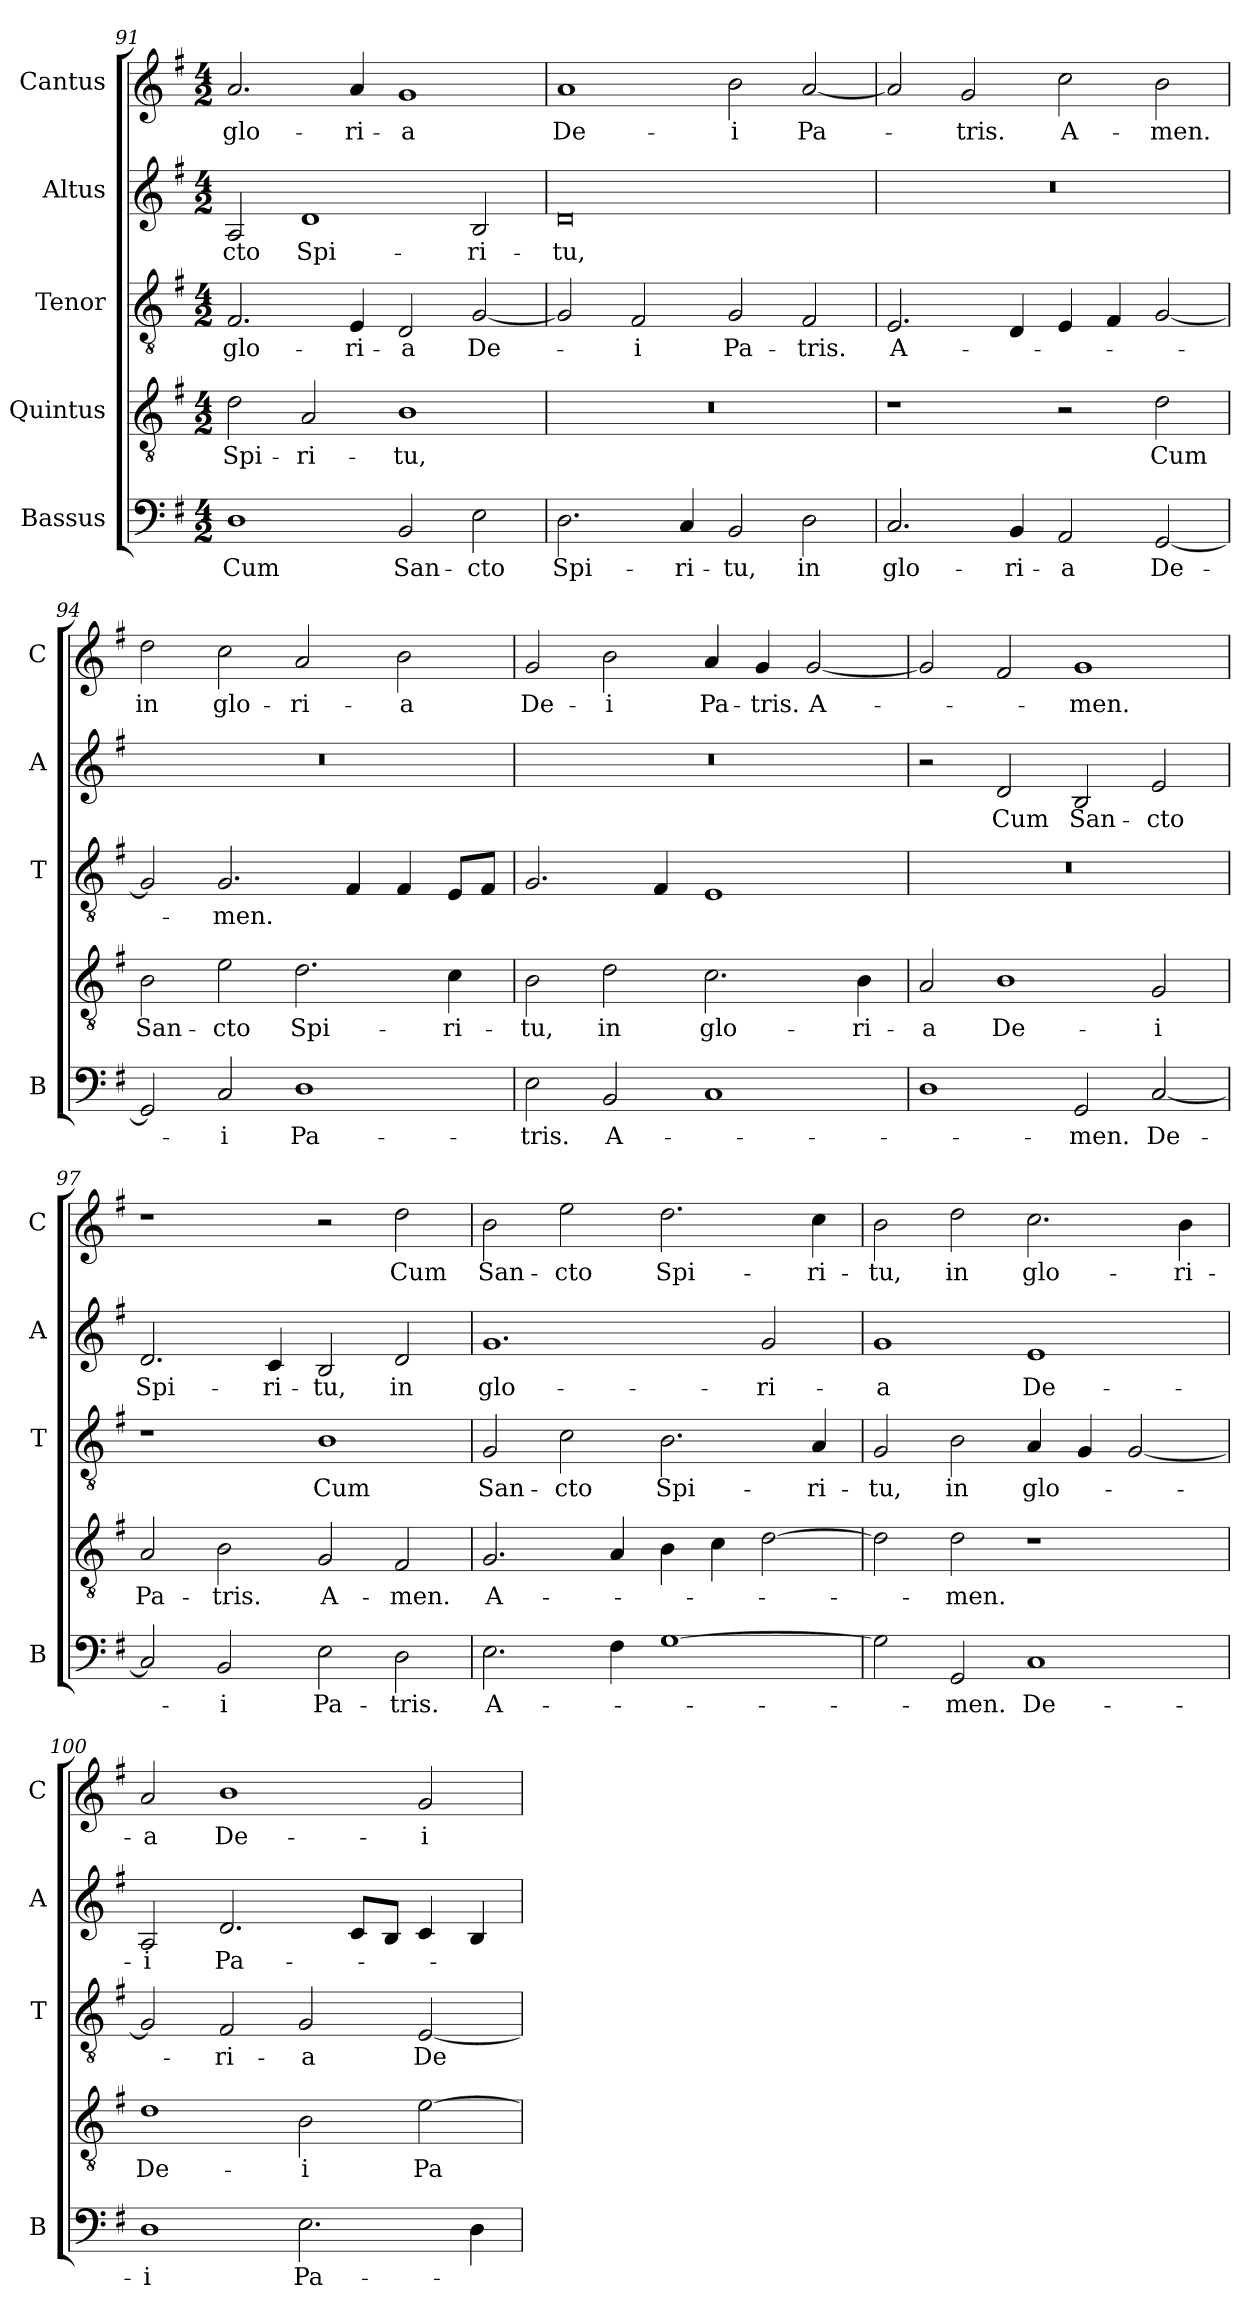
**kern	**text	**kern	**text	**kern	**text	**kern	**text	**kern	**text
*part5	*part5	*part4	*part4	*part3	*part3	*part2	*part2	*part1	*part1
*staff5	*staff5	*staff4	*staff4	*staff3	*staff3	*staff2	*staff2	*staff1	*staff1
*I"Bassus	*	*I"Quintus	*	*I"Tenor	*	*I"Altus	*	*I"Cantus	*
*I'B	*	*	*	*I'T	*	*I'A	*	*I'C	*
*clefF4	*	*clefGv2	*	*clefGv2	*	*clefG2	*	*clefG2	*
*k[f#]	*	*k[f#]	*	*k[f#]	*	*k[f#]	*	*k[f#]	*
*G:	*	*G:	*	*G:	*	*G:	*	*G:	*
*M4/2	*	*M4/2	*	*M4/2	*	*M4/2	*	*M4/2	*
=91	=91	=91	=91	=91	=91	=91	=91	=91	=91
!	!LO:LY:b	!	!LO:LY:b	!	!LO:LY:b	!	!LO:LY:b	!	!LO:LY:b
1D	Cum	2d\	Spi-	2.F#/	glo-	2A/	-cto	2.a/	glo-
!	!	!	!LO:LY:b	!	!	!	!LO:LY:b	!	!
.	.	2A/	-ri-	.	.	1d	Spi-	.	.
!	!	!	!	!	!LO:LY:b	!	!	!	!LO:LY:b
.	.	.	.	4E/	-ri-	.	.	4a/	-ri-
!	!LO:LY:b	!	!LO:LY:b	!	!LO:LY:b	!	!	!	!LO:LY:b
2BB/	San-	1B	-tu,	2D/	-a	.	.	1g	-a
!	!LO:LY:b	!	!	!	!LO:LY:b	!	!LO:LY:b	!	!
2E\	-cto	.	.	[2G/	De-	2B/	-ri-	.	.
!!LO:PB:g=z
=92	=92	=92	=92	=92	=92	=92	=92	=92	=92
!	!LO:LY:b	!	!	!	!	!	!LO:LY:b	!	!LO:LY:b
2.D\	Spi-	0r	.	2G/]	.	0d	-tu,	1a	De-
!	!	!	!	!	!LO:LY:b	!	!	!	!
.	.	.	.	2F#/	-i	.	.	.	.
!	!LO:LY:b	!	!	!	!	!	!	!	!
4C/	-ri-	.	.	.	.	.	.	.	.
!	!LO:LY:b	!	!	!	!LO:LY:b	!	!	!	!LO:LY:b
2BB/	-tu,	.	.	2G/	Pa-	.	.	2b\	-i
!	!LO:LY:b	!	!	!	!LO:LY:b	!	!	!	!LO:LY:b
2D\	in	.	.	2F#/	-tris.	.	.	[2a/	Pa-
=93	=93	=93	=93	=93	=93	=93	=93	=93	=93
!	!LO:LY:b	!	!	!	!LO:LY:b	!	!	!	!
2.C/	glo-	1r	.	2.E/	A-	0r	.	2a/]	.
!	!	!	!	!	!	!	!	!	!LO:LY:b
.	.	.	.	.	.	.	.	2g/	-tris.
!	!LO:LY:b	!	!	!	!	!	!	!	!
4BB/	-ri-	.	.	4D/	.	.	.	.	.
!	!LO:LY:b	!	!	!	!	!	!	!	!LO:LY:b
2AA/	-a	2r	.	4E/	.	.	.	2cc\	A-
.	.	.	.	4F#/	.	.	.	.	.
!	!LO:LY:b	!	!LO:LY:b	!	!	!	!	!	!LO:LY:b
[2GG/	De-	2d\	Cum	[2G/	.	.	.	2b\	-men.
=94	=94	=94	=94	=94	=94	=94	=94	=94	=94
!	!	!	!LO:LY:b	!	!	!	!	!	!LO:LY:b
2GG/]	.	2B\	San-	2G/]	.	0r	.	2dd\	in
!	!LO:LY:b	!	!LO:LY:b	!	!LO:LY:b	!	!	!	!LO:LY:b
2C/	-i	2e\	-cto	2.G/	-men.	.	.	2cc\	glo-
!	!LO:LY:b	!	!LO:LY:b	!	!	!	!	!	!LO:LY:b
1D	Pa-	2.d\	Spi-	.	.	.	.	2a/	-ri-
.	.	.	.	4F#/	.	.	.	.	.
!	!	!	!	!	!	!	!	!	!LO:LY:b
.	.	.	.	4F#/	.	.	.	2b\	-a
!	!	!	!LO:LY:b	!	!	!	!	!	!
.	.	4c\	-ri-	8E/L	.	.	.	.	.
.	.	.	.	8F#/J	.	.	.	.	.
=95	=95	=95	=95	=95	=95	=95	=95	=95	=95
!	!LO:LY:b	!	!LO:LY:b	!	!	!	!	!	!LO:LY:b
2E\	-tris.	2B\	-tu,	2.G/	.	0r	.	2g/	De-
!	!LO:LY:b	!	!LO:LY:b	!	!	!	!	!	!LO:LY:b
2BB/	A-	2d\	in	.	.	.	.	2b\	-i
.	.	.	.	4F#/	.	.	.	.	.
!	!	!	!LO:LY:b	!	!	!	!	!	!LO:LY:b
1C	.	2.c\	glo-	1E	.	.	.	4a/	Pa-
!	!	!	!	!	!	!	!	!	!LO:LY:b
.	.	.	.	.	.	.	.	4g/	-tris.
!	!	!	!	!	!	!	!	!	!LO:LY:b
.	.	.	.	.	.	.	.	[2g/	A-
!	!	!	!LO:LY:b	!	!	!	!	!	!
.	.	4B\	-ri-	.	.	.	.	.	.
!!LO:LB:g=z
=96	=96	=96	=96	=96	=96	=96	=96	=96	=96
!	!	!	!LO:LY:b	!	!	!	!	!	!
1D	.	2A/	-a	0r	.	2r	.	2g/]	.
!	!	!	!LO:LY:b	!	!	!	!LO:LY:b	!	!
.	.	1B	De-	.	.	2d/	Cum	2f#/	.
!	!LO:LY:b	!	!	!	!	!	!LO:LY:b	!	!LO:LY:b
2GG/	-men.	.	.	.	.	2B/	San-	1g	-men.
!	!LO:LY:b	!	!LO:LY:b	!	!	!	!LO:LY:b	!	!
[2C/	De-	2G/	-i	.	.	2e/	-cto	.	.
=97	=97	=97	=97	=97	=97	=97	=97	=97	=97
!	!	!	!LO:LY:b	!	!	!	!LO:LY:b	!	!
2C/]	.	2A/	Pa-	1r	.	2.d/	Spi-	1r	.
!	!LO:LY:b	!	!LO:LY:b	!	!	!	!	!	!
2BB/	-i	2B\	-tris.	.	.	.	.	.	.
!	!	!	!	!	!	!	!LO:LY:b	!	!
.	.	.	.	.	.	4c/	-ri-	.	.
!	!LO:LY:b	!	!LO:LY:b	!	!LO:LY:b	!	!LO:LY:b	!	!
2E\	Pa-	2G/	A-	1B	Cum	2B/	-tu,	2r	.
!	!LO:LY:b	!	!LO:LY:b	!	!	!	!LO:LY:b	!	!LO:LY:b
2D\	-tris.	2F#/	-men.	.	.	2d/	in	2dd\	Cum
=98	=98	=98	=98	=98	=98	=98	=98	=98	=98
!	!LO:LY:b	!	!LO:LY:b	!	!LO:LY:b	!	!LO:LY:b	!	!LO:LY:b
2.E\	A-	2.G/	A-	2G/	San-	1.g	glo-	2b\	San-
!	!	!	!	!	!LO:LY:b	!	!	!	!LO:LY:b
.	.	.	.	2c\	-cto	.	.	2ee\	-cto
4F#\	.	4A/	.	.	.	.	.	.	.
!	!	!	!	!	!LO:LY:b	!	!	!	!LO:LY:b
[1G	.	4B\	.	2.B\	Spi-	.	.	2.dd\	Spi-
.	.	4c\	.	.	.	.	.	.	.
!	!	!	!	!	!	!	!LO:LY:b	!	!
.	.	[2d\	.	.	.	2g/	-ri-	.	.
!	!	!	!	!	!LO:LY:b	!	!	!	!LO:LY:b
.	.	.	.	4A/	-ri-	.	.	4cc\	-ri-
=99	=99	=99	=99	=99	=99	=99	=99	=99	=99
!	!	!	!	!	!LO:LY:b	!	!LO:LY:b	!	!LO:LY:b
2G\]	.	2d\]	.	2G/	-tu,	1g	-a	2b\	-tu,
!	!LO:LY:b	!	!LO:LY:b	!	!LO:LY:b	!	!	!	!LO:LY:b
2GG/	-men.	2d\	-men.	2B\	in	.	.	2dd\	in
!	!LO:LY:b	!	!	!	!LO:LY:b	!	!LO:LY:b	!	!LO:LY:b
1C	De-	1r	.	4A/	glo-	1e	De-	2.cc\	glo-
.	.	.	.	4G/	.	.	.	.	.
.	.	.	.	[2G/	.	.	.	.	.
!	!	!	!	!	!	!	!	!	!LO:LY:b
.	.	.	.	.	.	.	.	4b\	-ri-
!!LO:LB:g=z
=100	=100	=100	=100	=100	=100	=100	=100	=100	=100
!	!LO:LY:b	!	!LO:LY:b	!	!	!	!LO:LY:b	!	!LO:LY:b
1D	-i	1d	De-	2G/]	.	2A/	-i	2a/	-a
!	!	!	!	!	!LO:LY:b	!	!LO:LY:b	!	!LO:LY:b
.	.	.	.	2F#/	-ri-	2.d/	Pa-	1b	De-
!	!LO:LY:b	!	!LO:LY:b	!	!LO:LY:b	!	!	!	!
2.E\	Pa-	2B\	-i	2G/	-a	.	.	.	.
.	.	.	.	.	.	8c/L	.	.	.
.	.	.	.	.	.	8B/J	.	.	.
!	!	!	!LO:LY:b	!	!LO:LY:b	!	!	!	!LO:LY:b
.	.	[2e\	Pa-	[2E/	De-	4c/	.	2g/	-i
4D\	.	.	.	.	.	4B/	.	.	.
=	=	=	=	=	=	=	=	=	=
*-	*-	*-	*-	*-	*-	*-	*-	*-	*-
